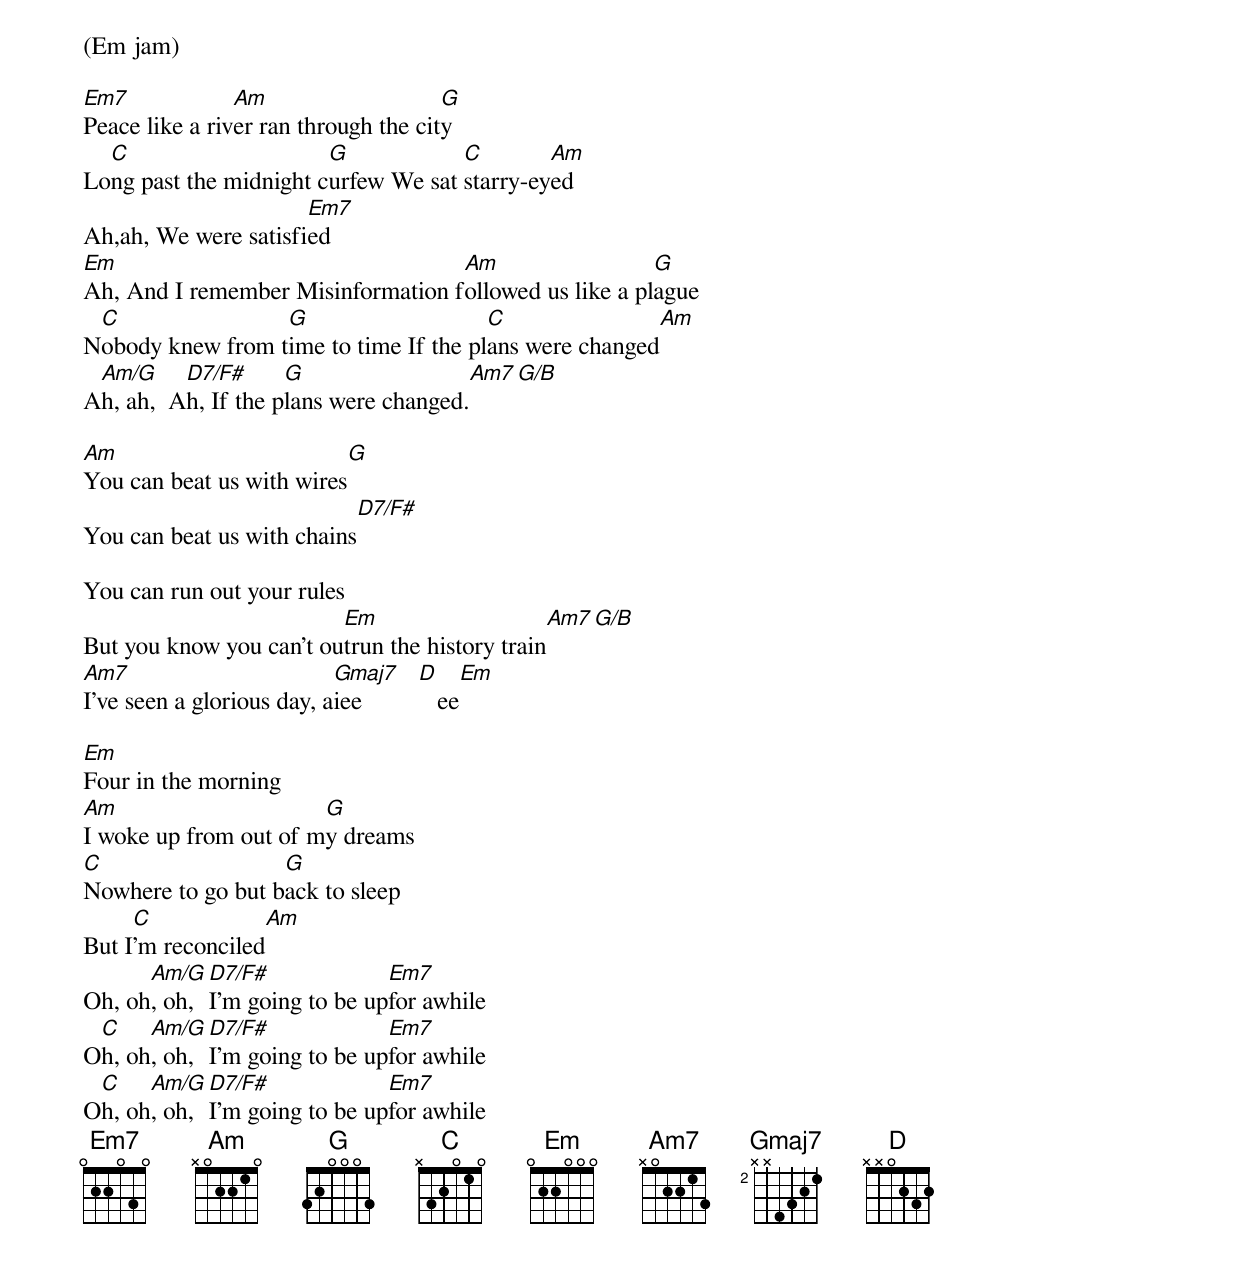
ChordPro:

(Em jam)

[Em7]Peace like a riv[Am]er ran through the cit[G]y
Lo[C]ng past the midnight c[G]urfew We sat [C]starry-ey[Am]ed
Ah,ah, We were satisfi[Em7]ed
[Em]Ah, And I remember Misinformation f[Am]ollowed us like a pl[G]ague
N[C]obody knew from t[G]ime to time If the pl[C]ans were changed[Am]
A[Am/G]h, ah,  A[D7/F#]h, If the p[G]lans were changed.[Am7][G/B]

[Am]You can beat us with wires[G]
You can beat us with chains[D7/F#]

You can run out your rules
But you know you can't ou[Em]trun the history train[Am7][G/B]
[Am7]I've seen a glorious day, a[Gmaj7]iee         [D]   ee[Em]

[Em]Four in the morning
[Am]I woke up from out of m[G]y dreams
[C]Nowhere to go but b[G]ack to sleep
But I[C]'m reconciled[Am]
Oh, oh[Am/G], oh, [D7/F#]I'm going to be up[Em7]for awhile
O[C]h, oh[Am/G], oh, [D7/F#]I'm going to be up[Em7]for awhile
O[C]h, oh[Am/G], oh, [D7/F#]I'm going to be up[Em7]for awhile
